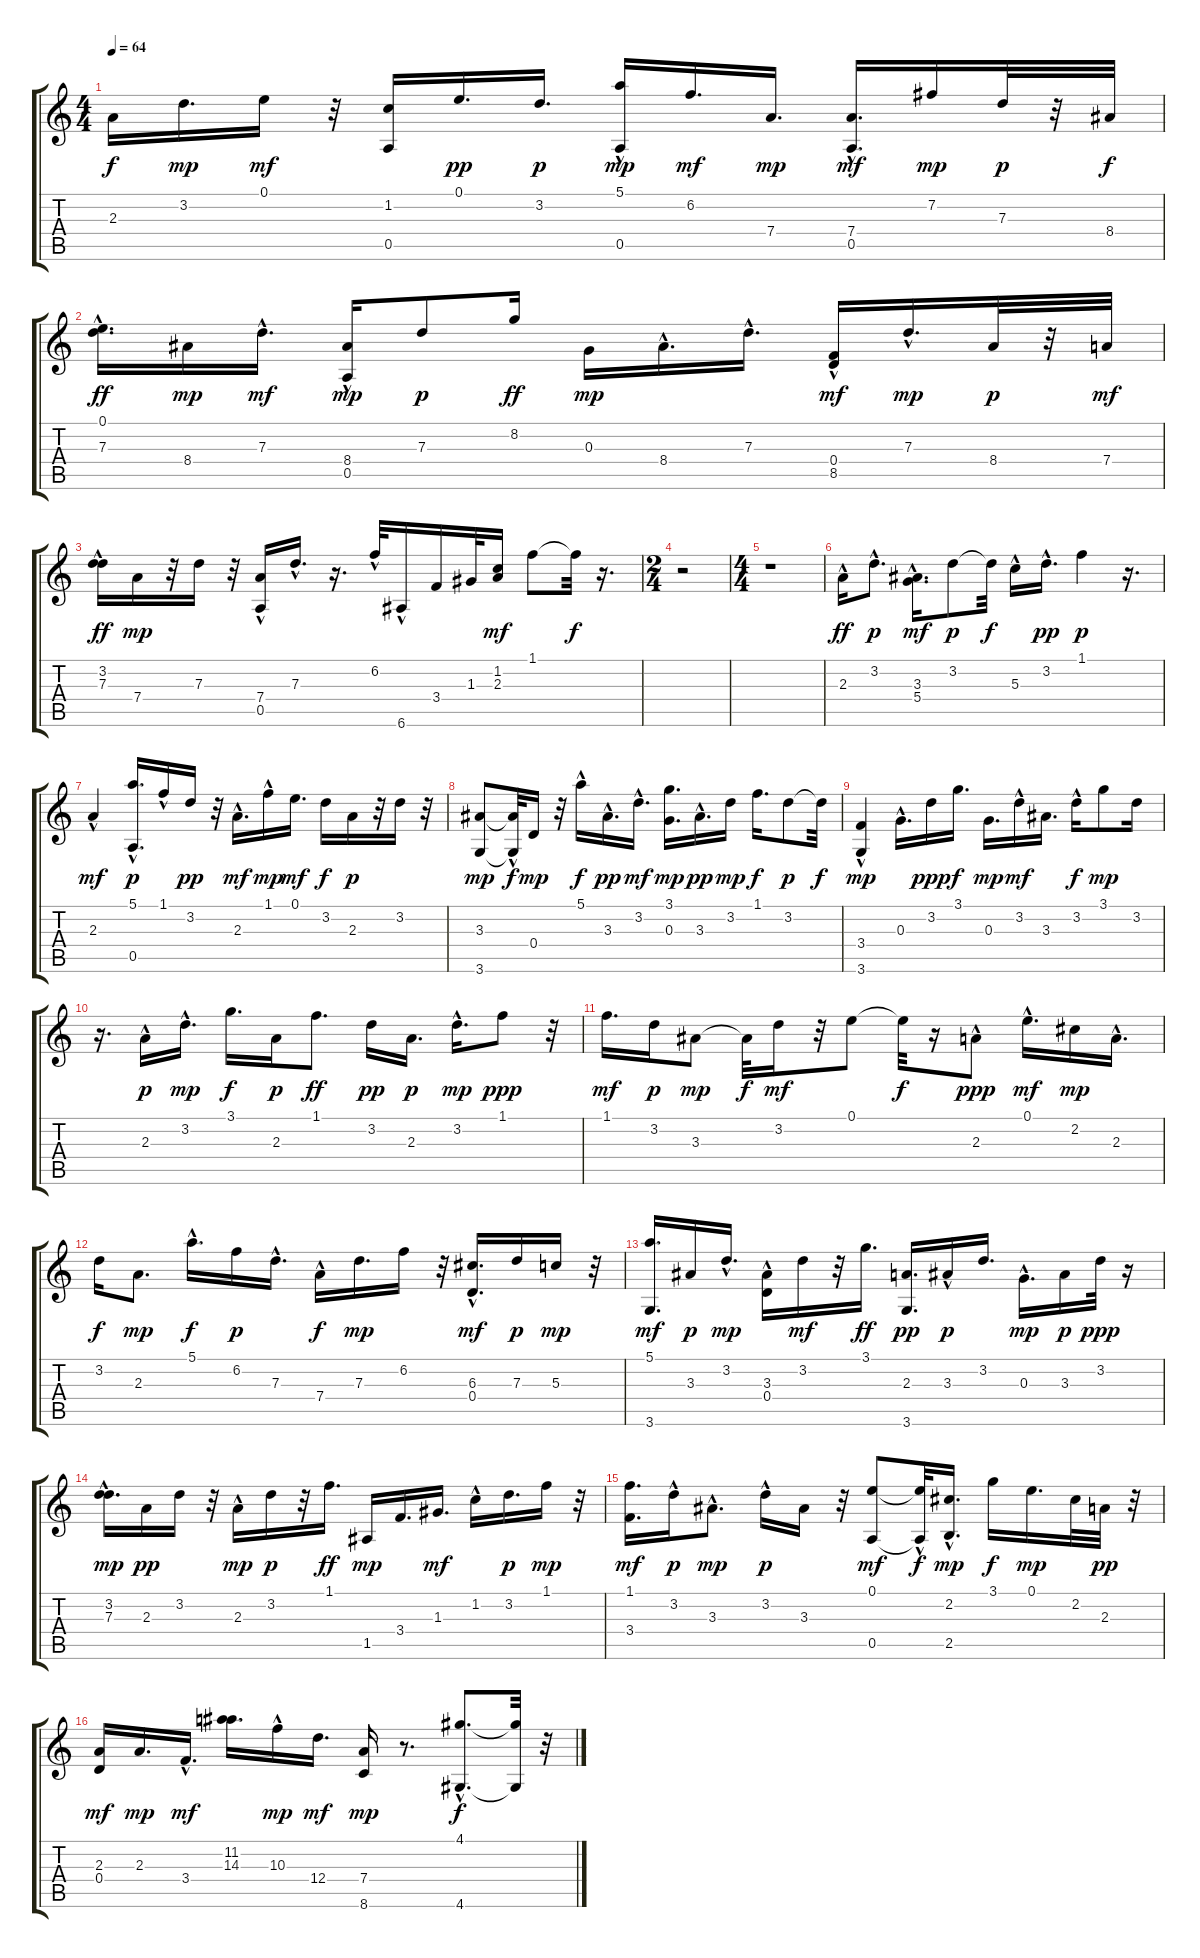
\track "" {instrument acousticguitarnylon}
\staff {score tabs}
\tuning (E4 B3 G3 D3 A2 E2) {hide}
\ts (4 4)
\tempo 64
\clef g2
\ks c
2.3.16{dy f} 3.2.16{d dy mp} 0.1.16{dy mf} r.32 (1.2 0.5).16 0.1.16{d dy pp} 3.2.16{d dy p} (5.1{hac} 0.5).16{dy mp} 6.2.16{d dy mf} 7.4.16{d dy mp} (7.4 0.5{hac}).16{d dy mf} 7.2.16{dy mp} 7.3.32{dy p} r.32 8.4.32{dy f} |
(0.1 7.3{hac}).16{d dy ff} 8.4.16{dy mp} 7.3{hac}.16{d dy mf} (8.4{hac} 0.5{hac}).16{dy mp} 7.3.8{dy p} 8.2.16{dy ff} 0.3.16{dy mp} 8.4{hac}.16{d} 7.3{hac}.16{d} (0.4{hac} 8.5{hac}).16{dy mf} 7.3{hac}.16{d dy mp} 8.4.32{dy p} r.32 7.4.32{dy mf} |
(3.2{hac} 7.3{hac}).16{dy ff} 7.4.16{dy mp} r.32 7.3.16 r.32 (7.4{hac} 0.5{hac}).16 7.3{hac}.16{d} r.16{d} 6.2{hac}.32 6.6{hac}.16 3.4.16 1.3.32 (1.2 2.3).16{dy mf} 1.1.8 1.1{t}.32{dy f} r.16{d} |
\ts (2 4)
r.2 |
\ts (4 4)
r.1 |
2.3{hac}.16{dy ff} 3.2{hac}.8{d dy p} (3.3{hac} 5.4).16{d dy mf} 3.2.8{dy p} 3.2{t}.32{dy f} 5.3{hac}.16 3.2{hac}.16{d dy pp} 1.1.4{dy p} r.16{d} |
2.3{hac}.4{dy mf} (5.1 0.5{hac}).16{d dy p} 1.1{hac}.16 3.2.16{dy pp} r.32 2.3{hac}.16{d dy mf} 1.1{hac}.16{dy mp} 0.1.16{d dy mf} 3.2.16{dy f} 2.3.16{dy p} r.32 3.2.16 r.32 |
(3.3 3.6).8{dy mp} (3.3{t} 3.6{hac t}).32{dy f} 0.4.16{dy mp} r.32 5.1{hac}.16{dy f} 3.3{hac}.16{d dy pp} 3.2{hac}.16{d dy mf} (3.1 0.3).16{d dy mp} 3.3{hac}.16{d dy pp} 3.2.16{dy mp} 1.1.16{d dy f} 3.2.8{dy p} 3.2{t}.32{dy f} |
(3.4 3.6{hac}).4{dy mp} 0.3{hac}.16{d} 3.2.16{dy ppp} 3.1.16{d dy f} 0.3.16{d dy mp} 3.2{hac}.16{dy mf} 3.3.16{d} 3.2{hac}.16{dy f} 3.1.8{dy mp} 3.2.16 |
r.16{d} 2.3{hac}.16{dy p} 3.2{hac}.16{d dy mp} 3.1.16{d dy f} 2.3.16{dy p} 1.1.8{d dy ff} 3.2.16{dy pp} 2.3.16{d dy p} 3.2{hac}.16{d dy mp} 1.1.8{dy ppp} r.32 |
1.1.16{d dy mf} 3.2.16{dy p} 3.3.8{dy mp} 3.3{t}.32{dy f} 3.2.16{dy mf} r.32 0.1.8 0.1{t}.32{dy f} r.16 2.3{hac}.8{dy ppp} 0.1{hac}.16{d dy mf} 2.2.16{dy mp} 2.3{hac}.16{d} |
3.2.16{dy f} 2.3.8{d dy mp} 5.1{hac}.16{d dy f} 6.2.16{dy p} 7.3{hac}.16{d} 7.4{hac}.16{dy f} 7.3.16{d dy mp} 6.2.16 r.32 (6.3{hac} 0.4).16{d dy mf} 7.3.16{dy p} 5.3.16{dy mp} r.32 |
(5.1 3.6).16{d dy mf} 3.3.16{dy p} 3.2{hac}.16{d dy mp} (3.3 0.4{hac}).16 3.2.16{dy mf} r.32 3.1.16{d dy ff} (2.3 3.6).16{d dy pp} 3.3{hac}.16{dy p} 3.2.16{d} 0.3{hac}.16{d dy mp} 3.3.16{dy p} 3.2.32{dy ppp} r.16 |
(3.2 7.3{hac}).16{d dy mp} 2.3.16{dy pp} 3.2.16 r.32 2.3{hac}.16{dy mp} 3.2.16{dy p} r.32 1.1.16{d dy ff} 1.5.16{dy mp} 3.4.16{d} 1.3.16{d dy mf} 1.2{hac}.16 3.2.16{d dy p} 1.1.16{dy mp} r.32 |
(1.1 3.4).16{d dy mf} 3.2{hac}.16{dy p} 3.3{hac}.8{d dy mp} 3.2{hac}.16{dy p} 3.3.16 r.32 (0.1 0.5).8{dy mf} (0.1{t} 0.5{hac t}).32{dy f} (2.2{hac} 2.5{hac}).16{d dy mp} 3.1.16{dy f} 0.1.16{d dy mp} 2.2.32 2.3.32{dy pp} r.32 |
(2.3 0.4).16{dy mf} 2.3.16{d dy mp} 3.4{hac}.16{d dy mf} (11.2 14.3).16{d} 10.3{hac}.16{dy mp} 12.4.16{d dy mf} (7.4 8.6).16{dy mp} r.8{d} (4.1{hac} 4.6{hac}).8{d dy f} (4.1{t} 4.6{t}).32 r.32
